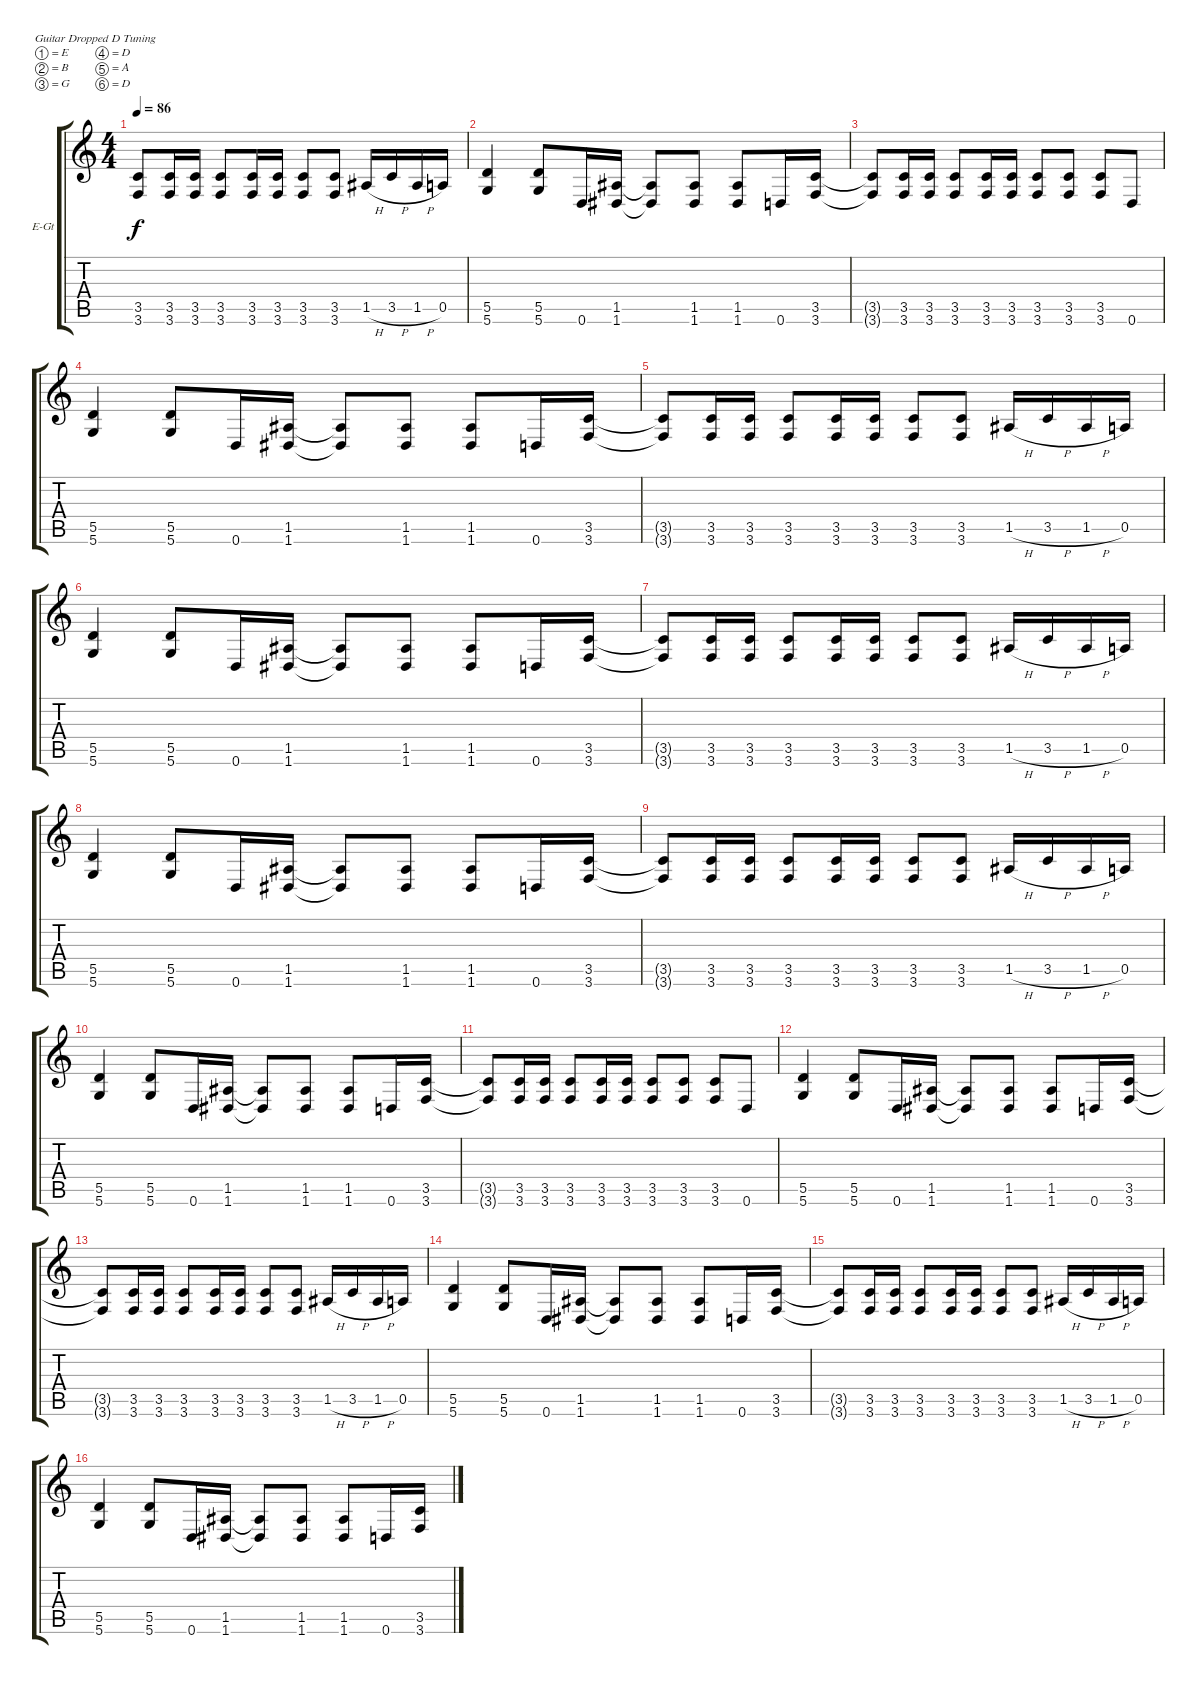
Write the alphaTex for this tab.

\defaultSystemsLayout 4
\bracketExtendMode groupsimilarinstruments
\firstSystemTrackNameOrientation horizontal
\otherSystemsTrackNameOrientation horizontal
\track ("Ben Moody (Lead Guitar)" "E-Gt") {instrument distortionguitar}
\staff {score tabs}
\tuning (E4 B3 G3 D3 A2 D2)
\ts (4 4)
\tempo 86
\clef g2
\ks c
(3.5{t} 3.6{t}).8{dy f} (3.5 3.6).16 (3.5 3.6).16 (3.5 3.6).8 (3.5 3.6).16 (3.5 3.6).16 (3.5 3.6).8 (3.5 3.6).8 1.5{h}.16 3.5{h}.16 1.5{h}.16 0.5.16 |
(5.5 5.6).4 (5.5 5.6).8 0.6.16 (1.5 1.6).16 (1.5{t} 1.6{t}).8 (1.5 1.6).8 (1.5 1.6).8 0.6.16 (3.5 3.6).16 |
(3.5{t} 3.6{t}).8 (3.5 3.6).16 (3.5 3.6).16 (3.5 3.6).8 (3.5 3.6).16 (3.5 3.6).16 (3.5 3.6).8 (3.5 3.6).8 (3.5 3.6).8 0.6.8 |
(5.5 5.6).4 (5.5 5.6).8 0.6.16 (1.5 1.6).16 (1.5{t} 1.6{t}).8 (1.5 1.6).8 (1.5 1.6).8 0.6.16 (3.5 3.6).16 |
(3.5{t} 3.6{t}).8 (3.5 3.6).16 (3.5 3.6).16 (3.5 3.6).8 (3.5 3.6).16 (3.5 3.6).16 (3.5 3.6).8 (3.5 3.6).8 1.5{h}.16 3.5{h}.16 1.5{h}.16 0.5.16 |
(5.5 5.6).4 (5.5 5.6).8 0.6.16 (1.5 1.6).16 (1.5{t} 1.6{t}).8 (1.5 1.6).8 (1.5 1.6).8 0.6.16 (3.5 3.6).16 |
(3.5{t} 3.6{t}).8 (3.5 3.6).16 (3.5 3.6).16 (3.5 3.6).8 (3.5 3.6).16 (3.5 3.6).16 (3.5 3.6).8 (3.5 3.6).8 1.5{h}.16 3.5{h}.16 1.5{h}.16 0.5.16 |
(5.5 5.6).4 (5.5 5.6).8 0.6.16 (1.5 1.6).16 (1.5{t} 1.6{t}).8 (1.5 1.6).8 (1.5 1.6).8 0.6.16 (3.5 3.6).16 |
(3.5{t} 3.6{t}).8 (3.5 3.6).16 (3.5 3.6).16 (3.5 3.6).8 (3.5 3.6).16 (3.5 3.6).16 (3.5 3.6).8 (3.5 3.6).8 1.5{h}.16 3.5{h}.16 1.5{h}.16 0.5.16 |
(5.5 5.6).4 (5.5 5.6).8 0.6.16 (1.5 1.6).16 (1.5{t} 1.6{t}).8 (1.5 1.6).8 (1.5 1.6).8 0.6.16 (3.5 3.6).16 |
(3.5{t} 3.6{t}).8 (3.5 3.6).16 (3.5 3.6).16 (3.5 3.6).8 (3.5 3.6).16 (3.5 3.6).16 (3.5 3.6).8 (3.5 3.6).8 (3.5 3.6).8 0.6.8 |
(5.5 5.6).4 (5.5 5.6).8 0.6.16 (1.5 1.6).16 (1.5{t} 1.6{t}).8 (1.5 1.6).8 (1.5 1.6).8 0.6.16 (3.5 3.6).16 |
(3.5{t} 3.6{t}).8 (3.5 3.6).16 (3.5 3.6).16 (3.5 3.6).8 (3.5 3.6).16 (3.5 3.6).16 (3.5 3.6).8 (3.5 3.6).8 1.5{h}.16 3.5{h}.16 1.5{h}.16 0.5.16 |
(5.5 5.6).4 (5.5 5.6).8 0.6.16 (1.5 1.6).16 (1.5{t} 1.6{t}).8 (1.5 1.6).8 (1.5 1.6).8 0.6.16 (3.5 3.6).16 |
(3.5{t} 3.6{t}).8 (3.5 3.6).16 (3.5 3.6).16 (3.5 3.6).8 (3.5 3.6).16 (3.5 3.6).16 (3.5 3.6).8 (3.5 3.6).8 1.5{h}.16 3.5{h}.16 1.5{h}.16 0.5.16 |
(5.5 5.6).4 (5.5 5.6).8 0.6.16 (1.5 1.6).16 (1.5{t} 1.6{t}).8 (1.5 1.6).8 (1.5 1.6).8 0.6.16 (3.5 3.6).16
